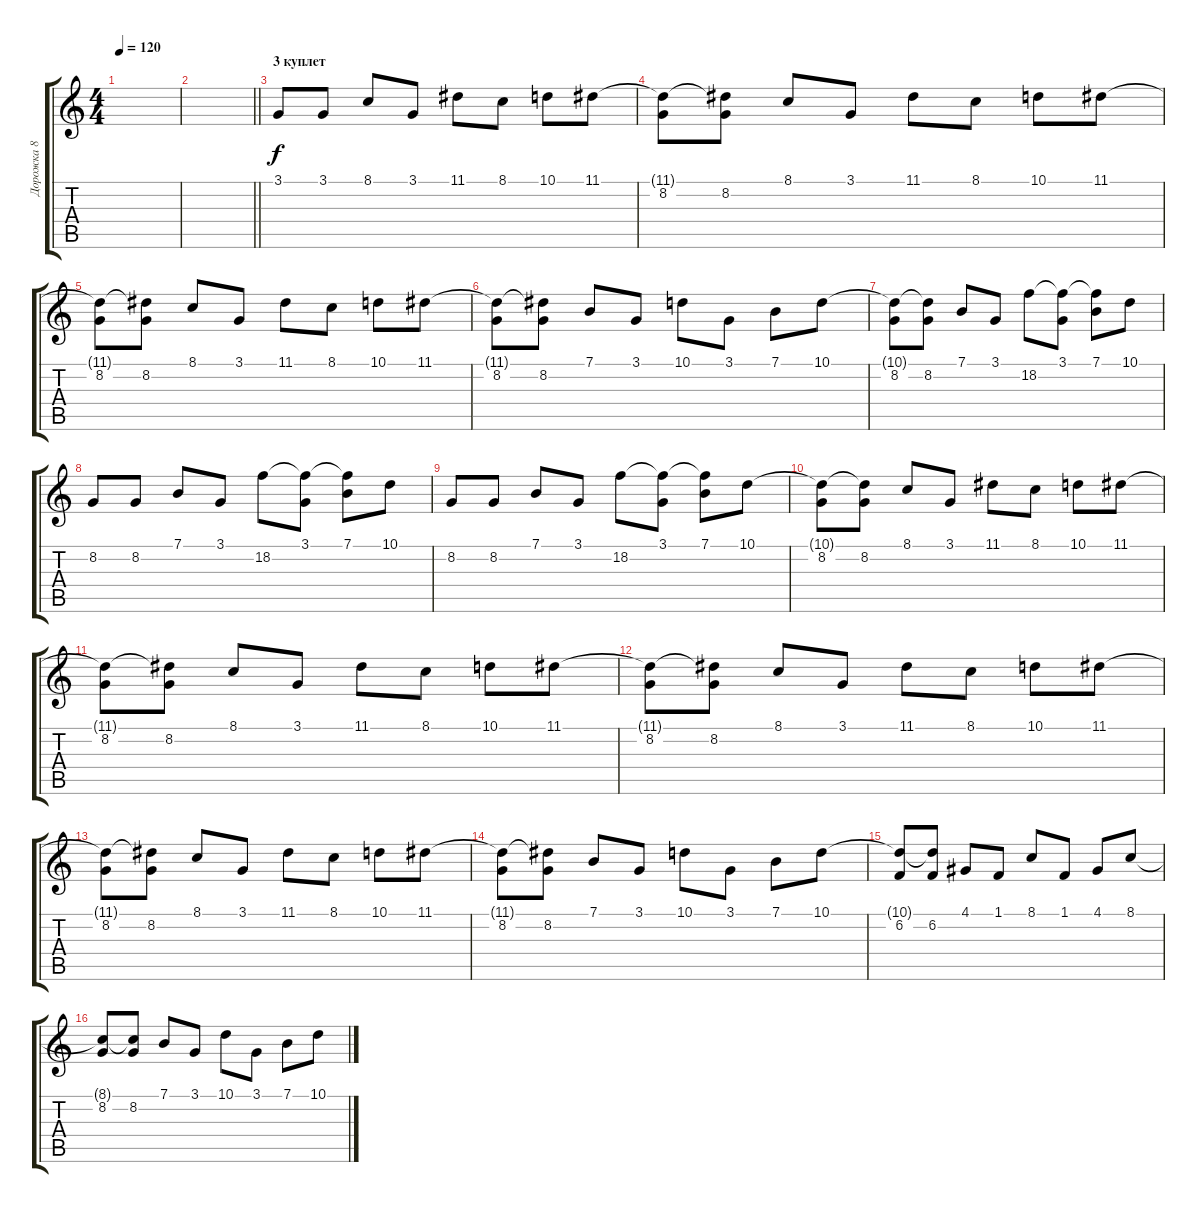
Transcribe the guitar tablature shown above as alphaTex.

\track ("Дорожка 8" "Дорожка 8") {instrument marimba}
\staff {score tabs}
\tuning (E4 B3 G3 D3 A2 E2) {hide}
\ts (4 4)
\tempo 120
\clef g2
\ks c
|
\barLineRight lightlight
|
\section ("" "3 куплет")
3.1.8 3.1.8 8.1.8 3.1.8 11.1.8 8.1.8 10.1.8 11.1.8 |
(11.1{t} 8.2).8 (11.1{t} 8.2).8 8.1.8 3.1.8 11.1.8 8.1.8 10.1.8 11.1.8 |
(11.1{t} 8.2).8 (11.1{t} 8.2).8 8.1.8 3.1.8 11.1.8 8.1.8 10.1.8 11.1.8 |
(11.1{t} 8.2).8 (11.1{t} 8.2).8 7.1.8 3.1.8 10.1.8 3.1.8 7.1.8 10.1.8 |
(10.1{t} 8.2).8 (10.1{t} 8.2).8 7.1.8 3.1.8 18.2.8 (3.1 18.2{t}).8 (7.1 18.2{t}).8 10.1.8 |
8.2.8 8.2.8 7.1.8 3.1.8 18.2.8 (3.1 18.2{t}).8 (7.1 18.2{t}).8 10.1.8 |
8.2.8 8.2.8 7.1.8 3.1.8 18.2.8 (3.1 18.2{t}).8 (7.1 18.2{t}).8 10.1.8 |
(10.1{t} 8.2).8 (10.1{t} 8.2).8 8.1.8 3.1.8 11.1.8 8.1.8 10.1.8 11.1.8 |
(11.1{t} 8.2).8 (11.1{t} 8.2).8 8.1.8 3.1.8 11.1.8 8.1.8 10.1.8 11.1.8 |
(11.1{t} 8.2).8 (11.1{t} 8.2).8 8.1.8 3.1.8 11.1.8 8.1.8 10.1.8 11.1.8 |
(11.1{t} 8.2).8 (11.1{t} 8.2).8 8.1.8 3.1.8 11.1.8 8.1.8 10.1.8 11.1.8 |
(11.1{t} 8.2).8 (11.1{t} 8.2).8 7.1.8 3.1.8 10.1.8 3.1.8 7.1.8 10.1.8 |
(10.1{t} 6.2).8 (10.1{t} 6.2).8 4.1.8 1.1.8 8.1.8 1.1.8 4.1.8 8.1.8 |
(8.1{t} 8.2).8 (8.1{t} 8.2).8 7.1.8 3.1.8 10.1.8 3.1.8 7.1.8 10.1.8
